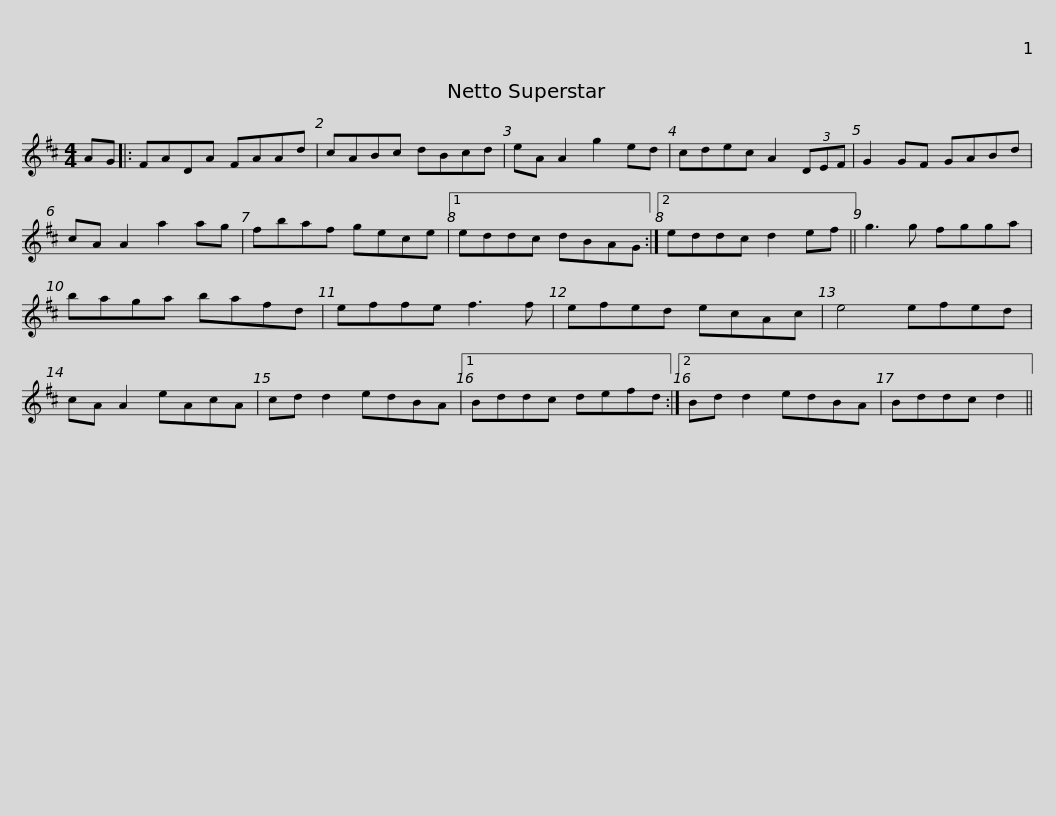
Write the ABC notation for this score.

X:1
L:1/8
M:4/4
I:linebreak $
K:D
V:1 treble
V:1
 AG |: FADA FAAd | cABc dBcd | eA A2 g2 ed | cdec A2 (3DEF | %5
 G2 GF GABd |$ cA A2 a2 ag | fbaf gece |1 eddc dBAG :|2 eddc d2 ef || %10
 g3 g fgga |$ baga bafd | effe f3 f | efed ecAc | e4 efed | %15
 cA A2 eAcA | cd d2 edBA |1$ Bddc defd :|2 Bd d2 edBA | Bddc d2 || %20
